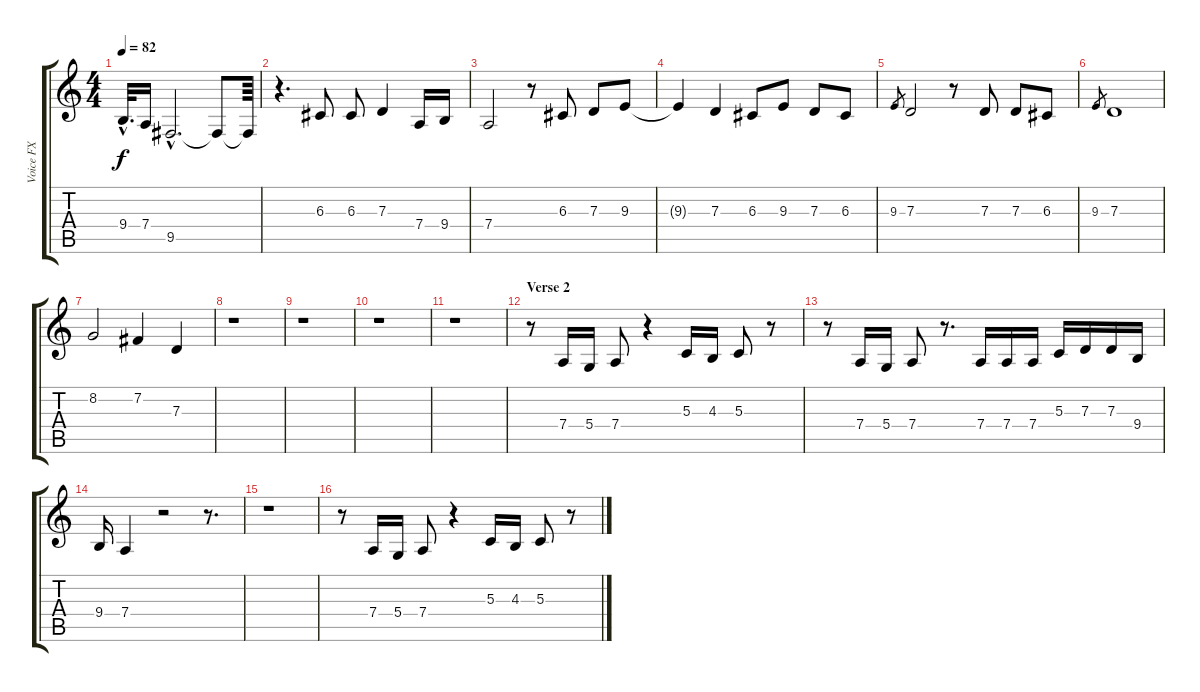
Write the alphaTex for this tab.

\track ("Voice FX" "Voice FX") {instrument stringensemble2}
\staff {score tabs}
\tuning (E4 B3 G3 D3 A2 E2) {hide}
\ts (4 4)
\tempo 82
\clef g2
\ks c
9.4{hac t}.32{d dy f} 7.4.16 9.5{hac}.2{d} 9.5{t}.8 9.5{t}.64 |
r.4{d} 6.3.8 6.3.8 7.3.4 7.4.16 9.4.16 |
7.4.2 r.8 6.3.8 7.3.8 9.3.8 |
9.3{t}.4 7.3.4 6.3.8 9.3.8 7.3.8 6.3.8 |
9.3.8{gr} 7.3.2 r.8 7.3.8 7.3.8 6.3.8 |
9.3.8{gr} 7.3.1 |
8.2.2 7.2.4 7.3.4 |
r.1 |
r.1 |
r.1 |
r.1 |
\section ("" "Verse 2")
r.8 7.4.16 5.4.16 7.4.8 r.4 5.3.16 4.3.16 5.3.8 r.8 |
r.8 7.4.16 5.4.16 7.4.8 r.8{d} 7.4.16 7.4.16 7.4.16 5.3.16 7.3.16 7.3.16 9.4.16 |
9.4.16 7.4.4 r.2 r.8{d} |
r.1 |
r.8 7.4.16 5.4.16 7.4.8 r.4 5.3.16 4.3.16 5.3.8 r.8
